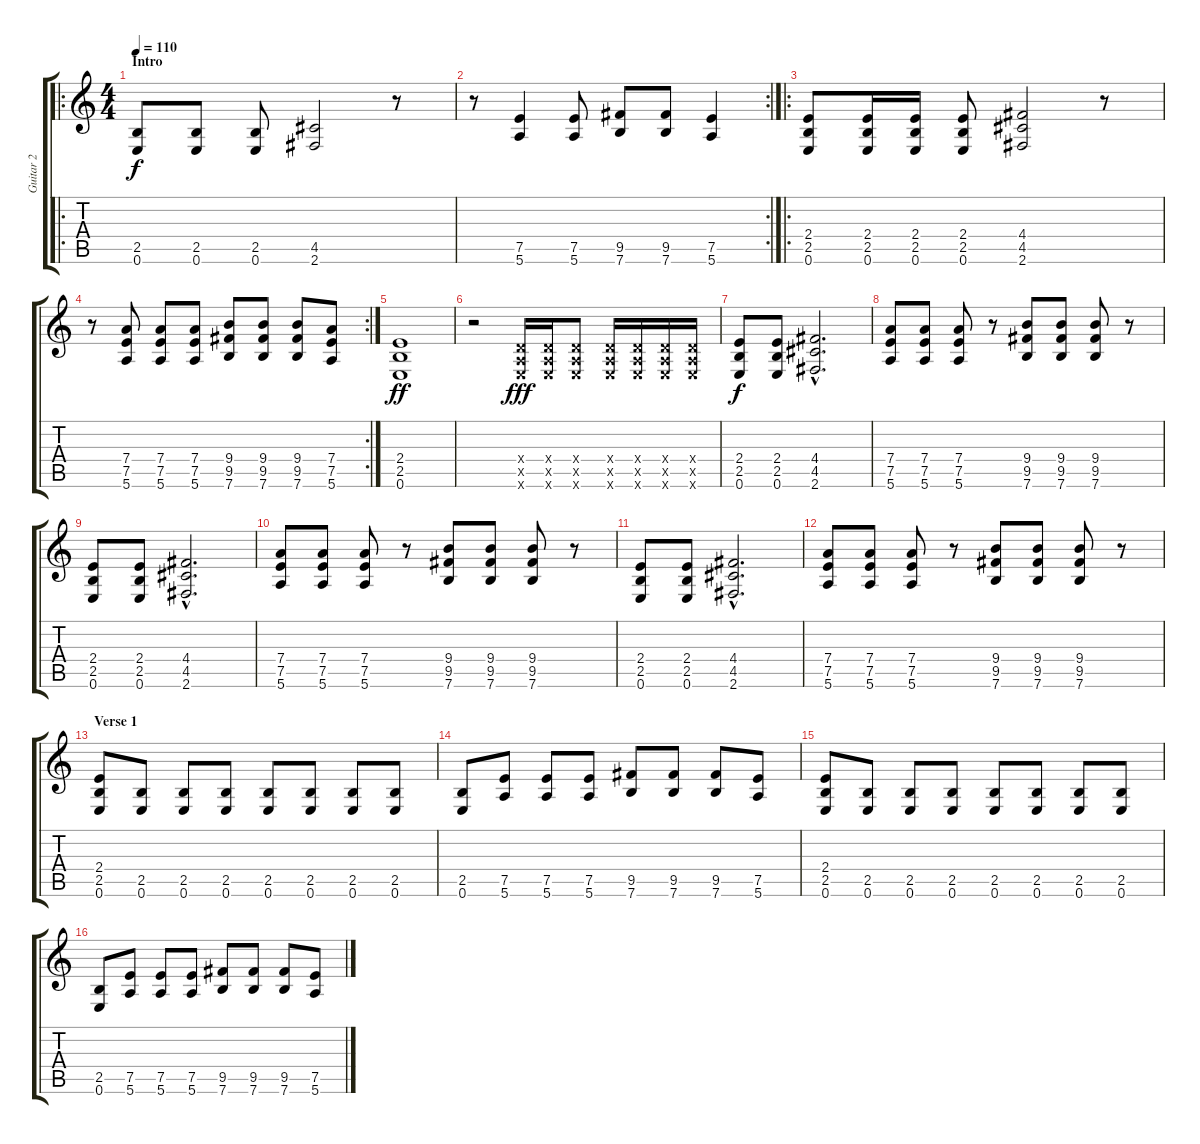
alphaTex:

\track ("Guitar 2" "Guitar 2") {instrument overdrivenguitar}
\staff {score tabs}
\tuning (E4 B3 G3 D3 A2 E2) {hide}
\ro
\ts (4 4)
\section ("" "Intro")
\tempo 110
\clef g2
\ks c
(2.5 0.6).8{dy f instrument overdrivenguitar} (2.5 0.6).8 (2.5 0.6).8 (4.5 2.6).2 r.8 |
\rc 2
r.8 (7.5 5.6).4 (7.5 5.6).8 (9.5 7.6).8 (9.5 7.6).8 (7.5 5.6).4 |
\ro
(2.4 2.5 0.6).8 (2.4 2.5 0.6).16 (2.4 2.5 0.6).16 (2.4 2.5 0.6).8 (4.4 4.5 2.6).2 r.8 |
\rc 2
r.8 (7.4 7.5 5.6).8 (7.4 7.5 5.6).8 (7.4 7.5 5.6).8 (9.4 9.5 7.6).8 (9.4 9.5 7.6).8 (9.4 9.5 7.6).8 (7.4 7.5 5.6).8 |
(2.4 2.5 0.6).1{dy ff} |
r.2 (0.4{x} 0.5{x} 0.6{x}).16{dy fff} (0.4{x} 0.5{x} 0.6{x}).16 (0.4{x} 0.5{x} 0.6{x}).8 (0.4{x} 0.5{x} 0.6{x}).16 (0.4{x} 0.5{x} 0.6{x}).16 (0.4{x} 0.5{x} 0.6{x}).16 (0.4{x} 0.5{x} 0.6{x}).16 |
(2.4 2.5 0.6).8{dy f} (2.4 2.5 0.6).8 (4.4{hac} 4.5{hac} 2.6{hac}).2{d} |
(7.4 7.5 5.6).8 (7.4 7.5 5.6).8 (7.4 7.5 5.6).8 r.8 (9.4 9.5 7.6).8 (9.4 9.5 7.6).8 (9.4 9.5 7.6).8 r.8 |
(2.4 2.5 0.6).8 (2.4 2.5 0.6).8 (4.4{hac} 4.5{hac} 2.6{hac}).2{d} |
(7.4 7.5 5.6).8 (7.4 7.5 5.6).8 (7.4 7.5 5.6).8 r.8 (9.4 9.5 7.6).8 (9.4 9.5 7.6).8 (9.4 9.5 7.6).8 r.8 |
(2.4 2.5 0.6).8 (2.4 2.5 0.6).8 (4.4{hac} 4.5{hac} 2.6{hac}).2{d} |
(7.4 7.5 5.6).8 (7.4 7.5 5.6).8 (7.4 7.5 5.6).8 r.8 (9.4 9.5 7.6).8 (9.4 9.5 7.6).8 (9.4 9.5 7.6).8 r.8 |
\section ("" "Verse 1")
(2.4 2.5 0.6).8 (2.5 0.6).8 (2.5 0.6).8 (2.5 0.6).8 (2.5 0.6).8 (2.5 0.6).8 (2.5 0.6).8 (2.5 0.6).8 |
(2.5 0.6).8 (7.5 5.6).8 (7.5 5.6).8 (7.5 5.6).8 (9.5 7.6).8 (9.5 7.6).8 (9.5 7.6).8 (7.5 5.6).8 |
(2.4 2.5 0.6).8 (2.5 0.6).8 (2.5 0.6).8 (2.5 0.6).8 (2.5 0.6).8 (2.5 0.6).8 (2.5 0.6).8 (2.5 0.6).8 |
(2.5 0.6).8 (7.5 5.6).8 (7.5 5.6).8 (7.5 5.6).8 (9.5 7.6).8 (9.5 7.6).8 (9.5 7.6).8 (7.5 5.6).8
